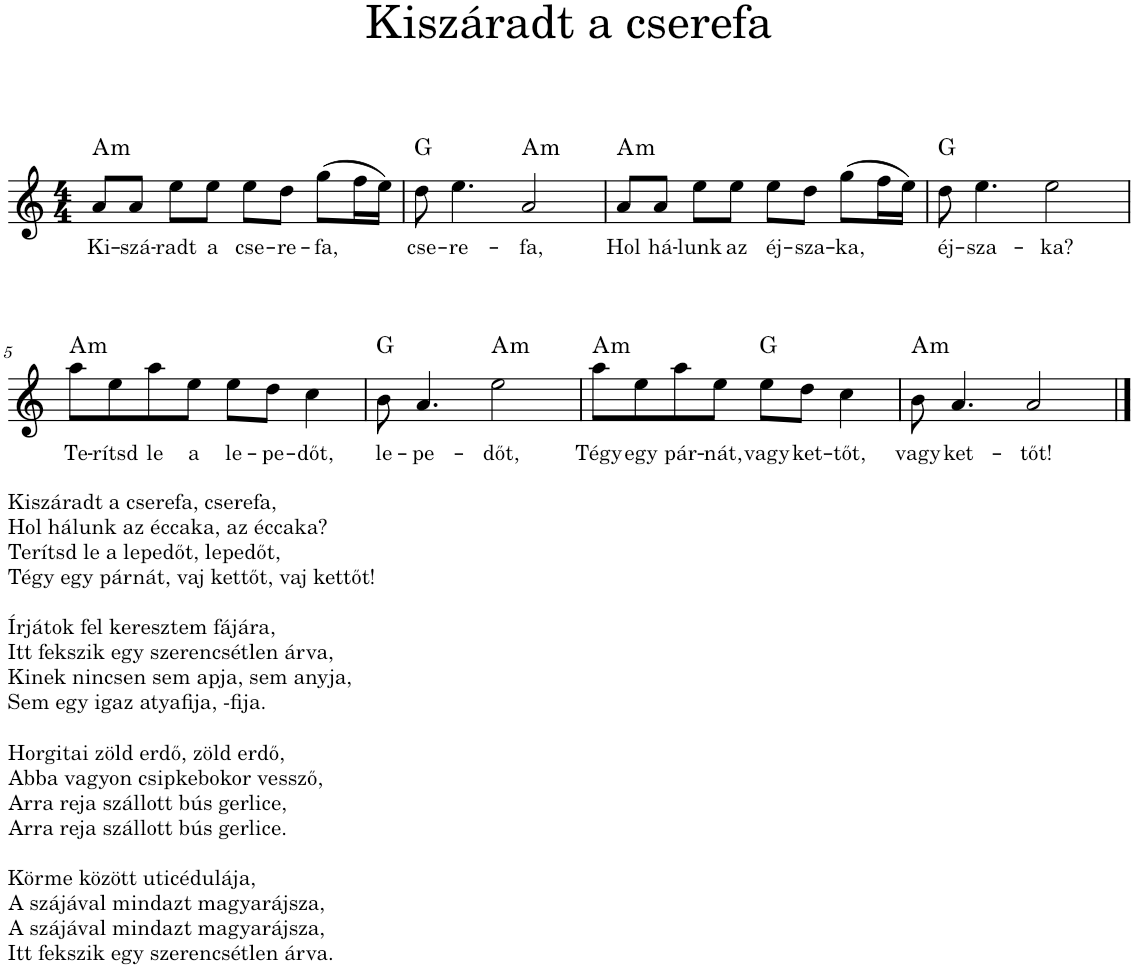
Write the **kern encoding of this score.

**kern	**text	**harte
*part1	*part1	*part1
*staff1	*staff1	*
*I"Piano	*	*
*I'Pno.	*	*
*clefG2	*	*
*k[]	*	*
*M4/4	*	*
=1	=1	=1
!	!LO:LY:b	!LO:H:kt=m
8a/L	Ki-	A:min
!	!LO:LY:b	!
8a/J	-szá-	.
!	!LO:LY:b	!
8ee\L	-radt	.
!	!LO:LY:b	!
8ee\J	a	.
!	!LO:LY:b	!
8ee\L	cse-	.
!	!LO:LY:b	!
8dd\J	-re-	.
!	!LO:LY:b	!
(8gg\L	-fa,	.
16ff\L	.	.
16ee\JJ)	.	.
=2	=2	=2
!	!LO:LY:b	!
8dd\	cse-	G:maj
!	!LO:LY:b	!
4.ee\	-re-	.
!	!LO:LY:b	!LO:H:kt=m
2a/	-fa,	A:min
=3	=3	=3
!	!LO:LY:b	!LO:H:kt=m
8a/L	Hol	A:min
!	!LO:LY:b	!
8a/J	há-	.
!	!LO:LY:b	!
8ee\L	-lunk	.
!	!LO:LY:b	!
8ee\J	az	.
!	!LO:LY:b	!
8ee\L	éj-	.
!	!LO:LY:b	!
8dd\J	-sza-	.
!	!LO:LY:b	!
(8gg\L	-ka,	.
16ff\L	.	.
16ee\JJ)	.	.
=4	=4	=4
!	!LO:LY:b	!
8dd\	éj-	G:maj
!	!LO:LY:b	!
4.ee\	-sza-	.
!	!LO:LY:b	!
2ee\	-ka?	.
!!LO:LB:g=z
=5	=5	=5
!LO:TX:b:t=Kiszáradt a cserefa, cserefa,	!	!
!LO:TX:b:t=Hol hálunk az éccaka, az éccaka?	!	!
!LO:TX:b:t=Terítsd le a lepedőt, lepedőt,	!	!
!LO:TX:b:t=Tégy egy párnát, vaj kettőt, vaj kettőt!	!	!
!LO:TX:b:t=Írjátok fel keresztem fájára,	!	!
!LO:TX:b:t=Itt fekszik egy szerencsétlen árva,	!	!
!LO:TX:b:t=Kinek nincsen sem apja, sem anyja,	!	!
!LO:TX:b:t=Sem egy igaz atyafija, -fija.	!	!
!LO:TX:b:t=Horgitai zöld erdő, zöld erdő,	!	!
!LO:TX:b:t=Abba vagyon csipkebokor vessző,	!	!
!LO:TX:b:t=Arra reja szállott bús gerlice,	!	!
!LO:TX:b:t=Arra reja szállott bús gerlice.	!	!
!LO:TX:b:t=Körme között uticédulája,	!	!
!LO:TX:b:t=A szájával mindazt magyarájsza,	!	!
!LO:TX:b:t=A szájával mindazt magyarájsza,	!	!
!LO:TX:b:t=Itt fekszik egy szerencsétlen árva.	!	!
!	!LO:LY:b	!LO:H:kt=m
8aa\L	Te-	A:min
!	!LO:LY:b	!
8ee\	-rítsd	.
!	!LO:LY:b	!
8aa\	le	.
!	!LO:LY:b	!
8ee\J	a	.
!	!LO:LY:b	!
8ee\L	le-	.
!	!LO:LY:b	!
8dd\J	-pe-	.
!	!LO:LY:b	!
4cc\	-dőt,	.
=6	=6	=6
!	!LO:LY:b	!
8b\	le-	G:maj
!	!LO:LY:b	!
4.a/	-pe-	.
!	!LO:LY:b	!LO:H:kt=m
2ee\	-dőt,	A:min
=7	=7	=7
!	!LO:LY:b	!LO:H:kt=m
8aa\L	Tégy	A:min
!	!LO:LY:b	!
8ee\	egy	.
!	!LO:LY:b	!
8aa\	pár-	.
!	!LO:LY:b	!
8ee\J	-nát,	.
!	!LO:LY:b	!
8ee\L	vagy	G:maj
!	!LO:LY:b	!
8dd\J	ket-	.
!	!LO:LY:b	!
4cc\	-tőt,	.
=8	=8	=8
!	!LO:LY:b	!LO:H:kt=m
8b\	vagy	A:min
!	!LO:LY:b	!
4.a/	ket-	.
!	!LO:LY:b	!
2a/	-tőt!	.
==	==	==
*-	*-	*-
